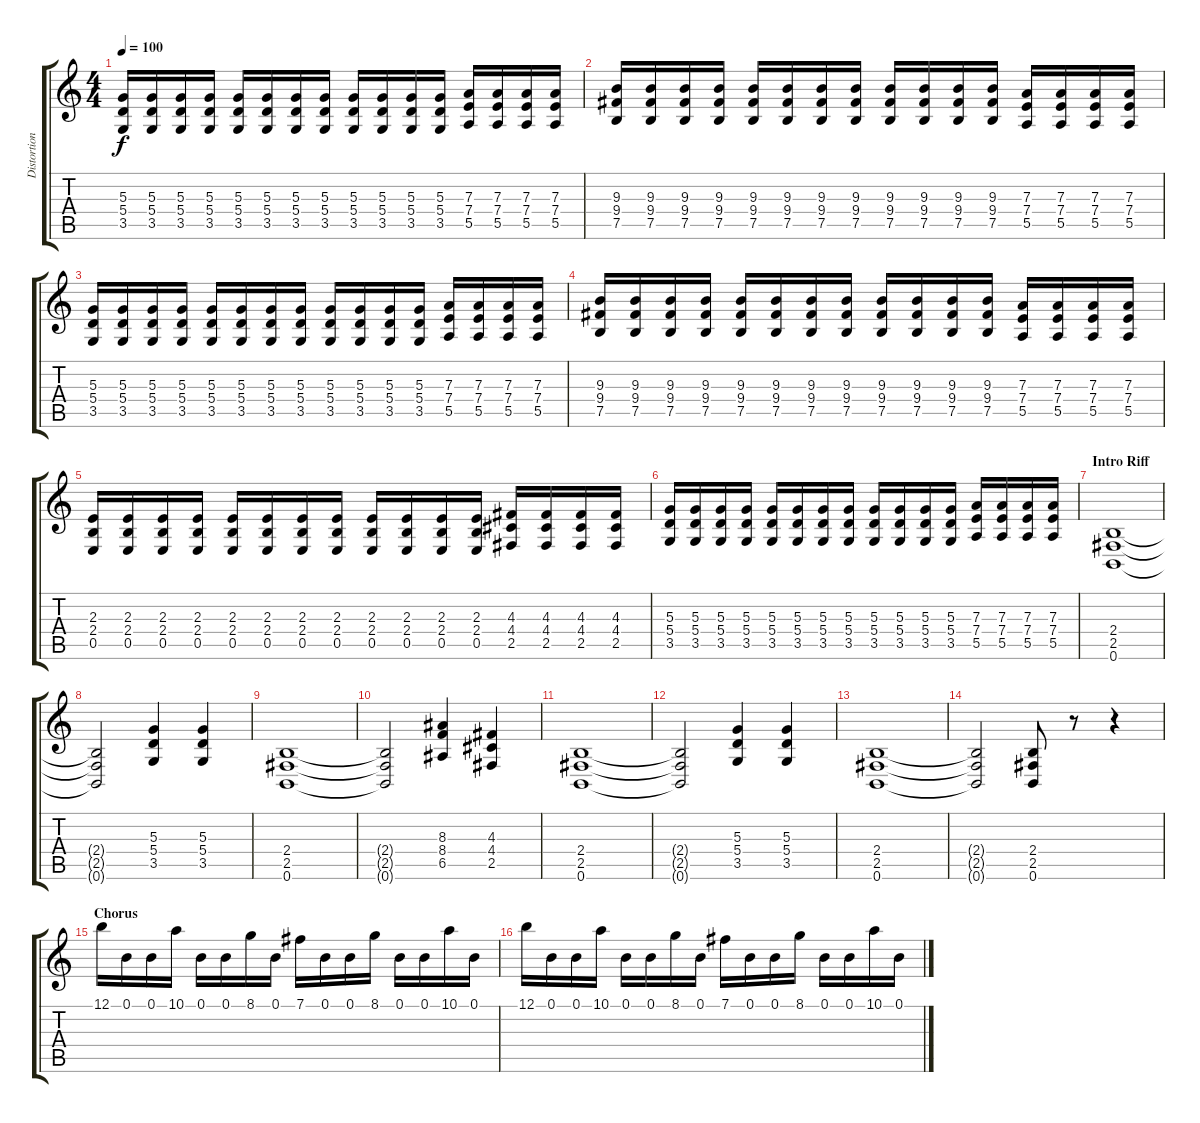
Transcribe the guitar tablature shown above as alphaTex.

\track ("Distortion Guitar 1" "Distortion") {instrument distortionguitar}
\staff {score tabs}
\tuning (B3 Gb3 D3 A2 E2 B1) {hide}
\ts (4 4)
\tempo 100
\clef g2
\ks c
(5.3 5.4 3.5).16{dy f} (5.3 5.4 3.5).16 (5.3 5.4 3.5).16 (5.3 5.4 3.5).16 (5.3 5.4 3.5).16 (5.3 5.4 3.5).16 (5.3 5.4 3.5).16 (5.3 5.4 3.5).16 (5.3 5.4 3.5).16 (5.3 5.4 3.5).16 (5.3 5.4 3.5).16 (5.3 5.4 3.5).16 (7.3 7.4 5.5).16 (7.3 7.4 5.5).16 (7.3 7.4 5.5).16 (7.3 7.4 5.5).16 |
(9.3 9.4 7.5).16 (9.3 9.4 7.5).16 (9.3 9.4 7.5).16 (9.3 9.4 7.5).16 (9.3 9.4 7.5).16 (9.3 9.4 7.5).16 (9.3 9.4 7.5).16 (9.3 9.4 7.5).16 (9.3 9.4 7.5).16 (9.3 9.4 7.5).16 (9.3 9.4 7.5).16 (9.3 9.4 7.5).16 (7.3 7.4 5.5).16 (7.3 7.4 5.5).16 (7.3 7.4 5.5).16 (7.3 7.4 5.5).16 |
(5.3 5.4 3.5).16 (5.3 5.4 3.5).16 (5.3 5.4 3.5).16 (5.3 5.4 3.5).16 (5.3 5.4 3.5).16 (5.3 5.4 3.5).16 (5.3 5.4 3.5).16 (5.3 5.4 3.5).16 (5.3 5.4 3.5).16 (5.3 5.4 3.5).16 (5.3 5.4 3.5).16 (5.3 5.4 3.5).16 (7.3 7.4 5.5).16 (7.3 7.4 5.5).16 (7.3 7.4 5.5).16 (7.3 7.4 5.5).16 |
(9.3 9.4 7.5).16 (9.3 9.4 7.5).16 (9.3 9.4 7.5).16 (9.3 9.4 7.5).16 (9.3 9.4 7.5).16 (9.3 9.4 7.5).16 (9.3 9.4 7.5).16 (9.3 9.4 7.5).16 (9.3 9.4 7.5).16 (9.3 9.4 7.5).16 (9.3 9.4 7.5).16 (9.3 9.4 7.5).16 (7.3 7.4 5.5).16 (7.3 7.4 5.5).16 (7.3 7.4 5.5).16 (7.3 7.4 5.5).16 |
(2.3 2.4 0.5).16 (2.3 2.4 0.5).16 (2.3 2.4 0.5).16 (2.3 2.4 0.5).16 (2.3 2.4 0.5).16 (2.3 2.4 0.5).16 (2.3 2.4 0.5).16 (2.3 2.4 0.5).16 (2.3 2.4 0.5).16 (2.3 2.4 0.5).16 (2.3 2.4 0.5).16 (2.3 2.4 0.5).16 (4.3 4.4 2.5).16 (4.3 4.4 2.5).16 (4.3 4.4 2.5).16 (4.3 4.4 2.5).16 |
(5.3 5.4 3.5).16 (5.3 5.4 3.5).16 (5.3 5.4 3.5).16 (5.3 5.4 3.5).16 (5.3 5.4 3.5).16 (5.3 5.4 3.5).16 (5.3 5.4 3.5).16 (5.3 5.4 3.5).16 (5.3 5.4 3.5).16 (5.3 5.4 3.5).16 (5.3 5.4 3.5).16 (5.3 5.4 3.5).16 (7.3 7.4 5.5).16 (7.3 7.4 5.5).16 (7.3 7.4 5.5).16 (7.3 7.4 5.5).16 |
\section ("" "Intro Riff")
(2.4 2.5 0.6).1 |
(2.4{t} 2.5{t} 0.6{t}).2 (5.3 5.4 3.5).4 (5.3 5.4 3.5).4 |
(2.4 2.5 0.6).1 |
(2.4{t} 2.5{t} 0.6{t}).2 (8.3 8.4 6.5).4 (4.3 4.4 2.5).4 |
(2.4 2.5 0.6).1 |
(2.4{t} 2.5{t} 0.6{t}).2 (5.3 5.4 3.5).4 (5.3 5.4 3.5).4 |
(2.4 2.5 0.6).1 |
(2.4{t} 2.5{t} 0.6{t}).2 (2.4 2.5 0.6).8 r.8 r.4 |
\section ("" "Chorus")
12.1.16 0.1.16 0.1.16 10.1.16 0.1.16 0.1.16 8.1.16 0.1.16 7.1.16 0.1.16 0.1.16 8.1.16 0.1.16 0.1.16 10.1.16 0.1.16 |
12.1.16 0.1.16 0.1.16 10.1.16 0.1.16 0.1.16 8.1.16 0.1.16 7.1.16 0.1.16 0.1.16 8.1.16 0.1.16 0.1.16 10.1.16 0.1.16
